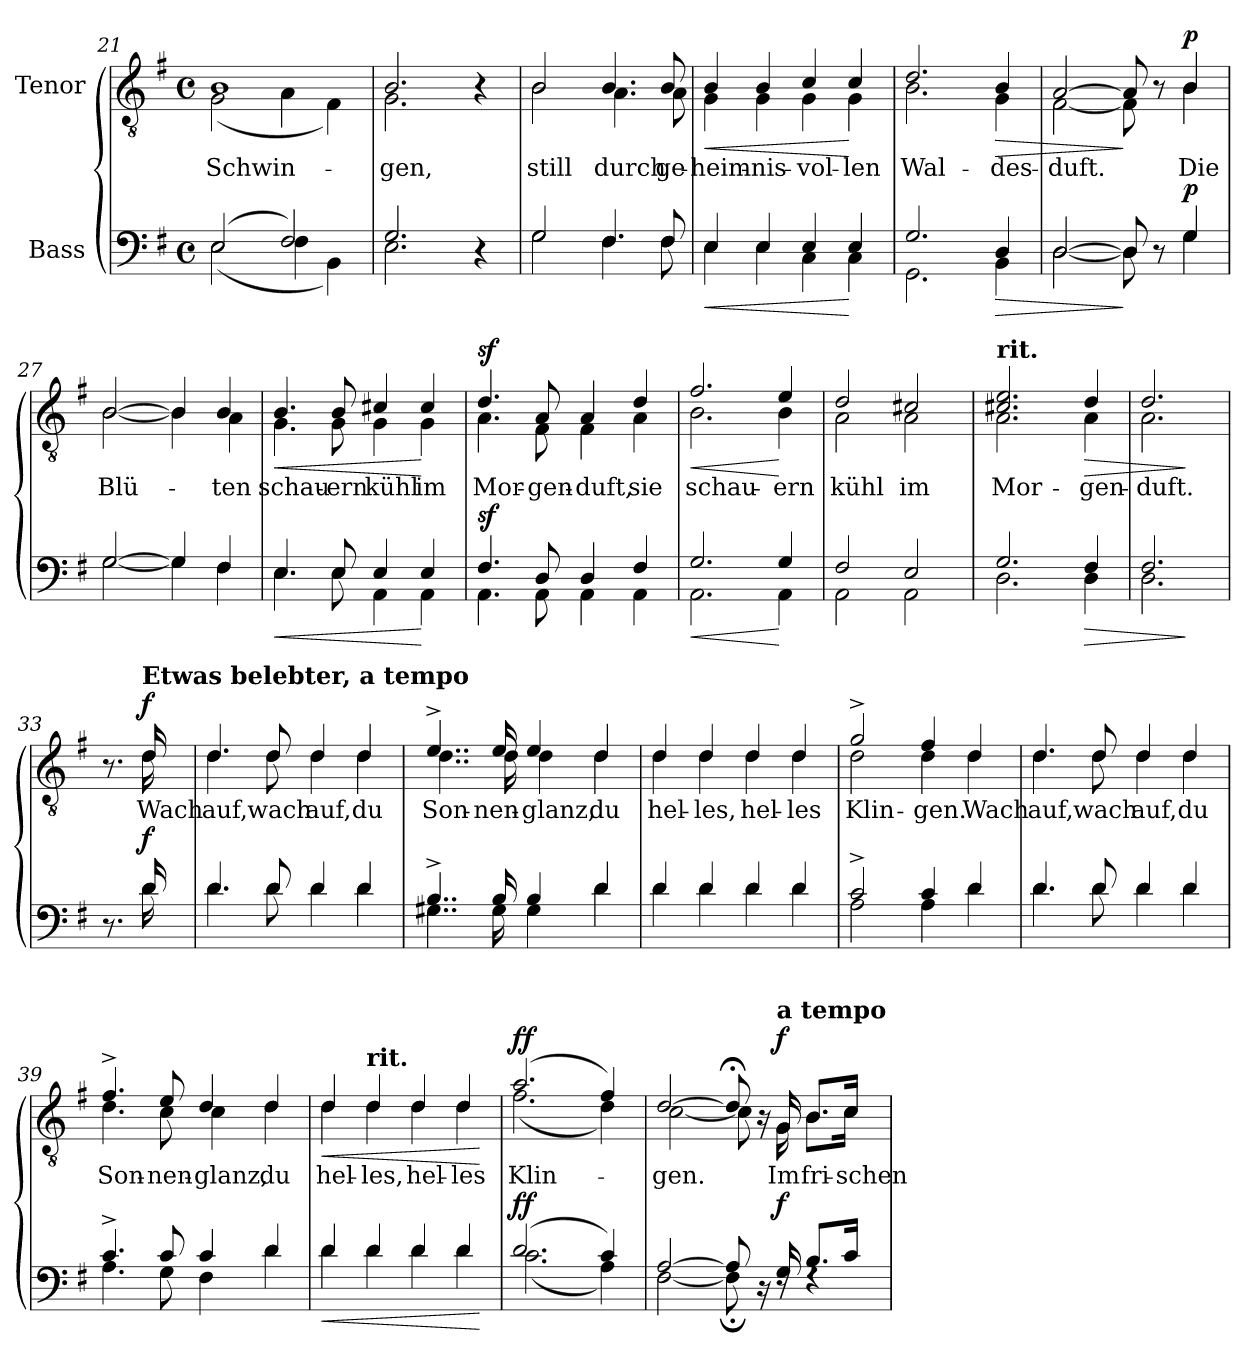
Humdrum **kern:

**kern	**dynam	**kern	**text	**dynam
*part2	*part2	*part1	*part1	*part1
*staff2	*staff2	*staff1	*staff1	*staff1
*I"Bass	*	*I"Tenor	*	*
*clefF4	*	*clefGv2	*	*
*k[f#]	*	*k[f#]	*	*
*M4/4	*	*M4/4	*	*
*met(c)	*	*met(c)	*	*
=21	=21	=21	=21	=21
*^	*	*	*	*
!	!	!	!	!LO:LY:b	!
*	*	*	*^	*	*
(2E/	(2E\	.	1B	(2G\	Schwin-	.
2F#/)	4F#\	.	.	4A\	.	.
.	4BB\)	.	.	4F#\)	.	.
=22	=22	=22	=22	=22	=22	=22
!	!	!	!	!	!LO:LY:b	!
2.G/	2.E\	.	2.B/	2.G\	-gen,	.
4r	4ryy	.	4r	4ryy	.	.
=23	=23	=23	=23	=23	=23	=23
!	!	!	!	!	!LO:LY:b	!
2G/	2G\	.	2B/	2B\	still	.
!	!	!	!	!	!LO:LY:b	!
4.F#/	4.F#\	.	4.B/	4.A\	durch	.
!	!	!	!	!	!LO:LY:b	!
8F#/	8F#\	.	8B/	8A\	ge-	.
!!LO:LB:g=z	!!
=24	=24	=24	=24	=24	=24	=24
!	!	!LO:HP:b	!	!	!LO:LY:b	!LO:HP:b
4E/	4E\	<	4B/	4G\	-heim-	<
!	!	!	!	!	!LO:LY:b	!
4E/	4E\	.	4B/	4G\	-nis-	.
!	!	!	!	!	!LO:LY:b	!
4E/	4C\	.	4c/	4G\	-vol-	.
!	!	!	!	!	!LO:LY:b	!
4E/	4C\	[	4c/	4G\	-len	[
=25	=25	=25	=25	=25	=25	=25
!	!	!	!	!	!LO:LY:b	!
2.G/	2.GG\	.	2.d/	2.B\	Wal-	.
!	!	!LO:HP:b	!	!	!LO:LY:b	!LO:HP:b
4D/	4BB\	>	4B/	4G\	-des-	>
=26	=26	=26	=26	=26	=26	=26
!	!	!	!	!	!LO:LY:b	!
[2D/	[2D\	.	[2A/	[2F#\	-duft.	.
8D/]	8D\]	]	8A/]	8F#\]	.	]
8r	8ryy	.	8r	8ryy	.	.
!	!	!LO:DY:a	!	!	!LO:LY:b	!LO:DY:a
4G/	4G\	p	4B/	4B\	Die	p
=27	=27	=27	=27	=27	=27	=27
!	!	!	!	!	!LO:LY:b	!
[2G/	[2G\	.	[2B/	[2B\	Blü-	.
4G/]	4G\]	.	4B/]	4B\]	.	.
!	!	!	!	!	!LO:LY:b	!
4F#/	4F#\	.	4B/	4A\	-ten	.
=28	=28	=28	=28	=28	=28	=28
!	!	!LO:HP:b	!	!	!LO:LY:b	!LO:HP:b
4.E/	4.E\	<	4.B/	4.G\	schau-	<
!	!	!	!	!	!LO:LY:b	!
8E/	8E\	.	8B/	8G\	-ern	.
!	!	!	!	!	!LO:LY:b	!
4E/	4AA\	.	4c#X/	4G\	kühl	.
!	!	!	!	!	!LO:LY:b	!
4E/	4AA\	[	4c#/	4G\	im	[
!!LO:LB:g=z	!!
=29	=29	=29	=29	=29	=29	=29
!	!	!LO:DY:a	!	!	!LO:LY:b	!LO:DY:a
4.F#/	4.AA\	sf	4.d/	4.A\	Mor-	sf
!	!	!	!	!	!LO:LY:b	!
8D/	8AA\	.	8A/	8F#\	-gen-	.
!	!	!	!	!	!LO:LY:b	!
4D/	4AA\	.	4A/	4F#\	-duft,	.
!	!	!	!	!	!LO:LY:b	!
4F#/	4AA\	.	4d/	4A\	sie	.
=30	=30	=30	=30	=30	=30	=30
!	!	!LO:HP:b	!	!	!LO:LY:b	!LO:HP:b
2.G/	2.AA\	<	2.f#/	2.B\	schau-	<
!	!	!	!	!	!LO:LY:b	!
4G/	4AA\	[	4e/	4B\	-ern	[
=31	=31	=31	=31	=31	=31	=31
!	!	!	!	!	!LO:LY:b	!
2F#/	2AA\	.	2d/	2A\	kühl	.
!	!	!	!	!	!LO:LY:b	!
2E/	2AA\	.	2c#X/	2A\	im	.
=32	=32	=32	=32	=32	=32	=32
!	!	!	!LO:TX:a:B:t=rit.	!	!	!
!	!	!	!	!	!LO:LY:b	!
2.G/	2.D\	.	2.c#X/ 2.e/	2.A\	Mor-	.
!	!	!LO:HP:b	!	!	!LO:LY:b	!LO:HP:b
4F#/	4D\	>	4d/	4A\	-gen-	>
=33	=33	=33	=33	=33	=33	=33
!	!	!	!	!	!LO:LY:b	!
2.F#/	2.D\	.	2.d/	2.A\	-duft.	.
*v	*v	*	*	*	*	*
*	*	*v	*v	*	*
.	]	.	.	]
!!LO:PB:g=z
=33X3	=33X3	=33X3	=33X3	=33X3
*^	*	*^	*	*
8.r	8.ryy	.	8.r	8.ryy	.	.
!	!	!	!LO:TX:a:B:t=Etwas belebter,  a tempo	!	!	!
!	!	!LO:DY:a	!	!	!LO:LY:b	!LO:DY:a
16d/	16d\	f	16d/	16d\	Wach	f
=34	=34	=34	=34	=34	=34	=34
!	!	!	!	!	!LO:LY:b	!
4.d/	4.d\	.	4.d/	4.d\	auf,	.
!	!	!	!	!	!LO:LY:b	!
8d/	8d\	.	8d/	8d\	wach	.
!	!	!	!	!	!LO:LY:b	!
4d/	4d\	.	4d/	4d\	auf,	.
!	!	!	!	!	!LO:LY:b	!
4d/	4d\	.	4d/	4d\	du	.
=35	=35	=35	=35	=35	=35	=35
!	!	!	!	!	!LO:LY:b	!
4..B^/	4..G#X\	.	4..e^/	4..d\	Son-	.
!	!	!	!	!	!LO:LY:b	!
16B/	16G#\	.	16e/	16d\	-nen-	.
!	!	!	!	!	!LO:LY:b	!
4B/	4G#\	.	4e/	4d\	-glanz,	.
!	!	!	!	!	!LO:LY:b	!
4d/	4d\	.	4d/	4d\	du	.
=36	=36	=36	=36	=36	=36	=36
!	!	!	!	!	!LO:LY:b	!
4d/	4d\	.	4d/	4d\	hel-	.
!	!	!	!	!	!LO:LY:b	!
4d/	4d\	.	4d/	4d\	-les,	.
!	!	!	!	!	!LO:LY:b	!
4d/	4d\	.	4d/	4d\	hel-	.
!	!	!	!	!	!LO:LY:b	!
4d/	4d\	.	4d/	4d\	-les	.
!!LO:LB:g=z	!!
=37	=37	=37	=37	=37	=37	=37
!	!	!	!	!	!LO:LY:b	!
2c^/	2A\	.	2g^/	2d\	Klin-	.
!	!	!	!	!	!LO:LY:b	!
4c/	4A\	.	4f#/	4d\	-gen.	.
!	!	!	!	!	!LO:LY:b	!
4d/	4d\	.	4d/	4d\	Wach	.
=38	=38	=38	=38	=38	=38	=38
!	!	!	!	!	!LO:LY:b	!
4.d/	4.d\	.	4.d/	4.d\	auf,	.
!	!	!	!	!	!LO:LY:b	!
8d/	8d\	.	8d/	8d\	wach	.
!	!	!	!	!	!LO:LY:b	!
4d/	4d\	.	4d/	4d\	auf,	.
!	!	!	!	!	!LO:LY:b	!
4d/	4d\	.	4d/	4d\	du	.
=39	=39	=39	=39	=39	=39	=39
!	!	!	!	!	!LO:LY:b	!
4.c^/	4.A\	.	4.f#^/	4.d\	Son-	.
!	!	!	!	!	!LO:LY:b	!
8c/	8G\	.	8e/	8c\	-nen-	.
!	!	!	!	!	!LO:LY:b	!
4c/	4F#\	.	4d/	4c\	-glanz,	.
!	!	!	!	!	!LO:LY:b	!
4d/	4d\	.	4d/	4d\	du	.
=40	=40	=40	=40	=40	=40	=40
!	!	!LO:HP:b	!	!	!LO:LY:b	!LO:HP:b
4d/	4d\	<	4d/	4d\	hel-	<
!	!	!	!LO:TX:a:B:t=rit.	!	!	!
!	!	!	!	!	!LO:LY:b	!
4d/	4d\	.	4d/	4d\	-les,	.
!	!	!	!	!	!LO:LY:b	!
4d/	4d\	.	4d/	4d\	hel-	.
!	!	!	!	!	!LO:LY:b	!
4d/	4d\	.	4d/	4d\	-les	.
*v	*v	*	*	*	*	*
*	*	*v	*v	*	*
.	[	.	.	[
!!LO:LB:g=z
=41	=41	=41	=41	=41
*^	*	*	*	*
!	!	!LO:DY:a	!	!LO:LY:b	!LO:DY:a
*	*	*	*^	*	*
(2.d/	(2.c\	ff	(2.a/	(2.f#\	Klin-	ff
4c/)	4A\)	.	4f#/)	4d\)	.	.
=42	=42	=42	=42	=42	=42	=42
!	!	!	!	!	!LO:LY:b	!
[2A/	[2F#\	.	[2d/	[2c\	-gen.	.
8A/]	8F#;\]	.	8d;</]	8c\]	.	.
16r	16ryy	.	16r	16ryy	.	.
!	!	!	!LO:TX:a:B:t=a tempo	!	!	!
!	!	!LO:DY:a	!	!	!LO:LY:b	!LO:DY:a
16G/	16rF	f	16G/	16G\	Im	f
!	!	!	!	!	!LO:LY:b	!
8.B/L	4rF	.	8.B/L	8.B\L	fri-	.
!	!	!	!	!	!LO:LY:b	!
16c/Jk	.	.	16c/Jk	16c\Jk	-schen	.
*v	*v	*	*	*	*	*
*	*	*v	*v	*	*
=	=	=	=	=
*-	*-	*-	*-	*-
